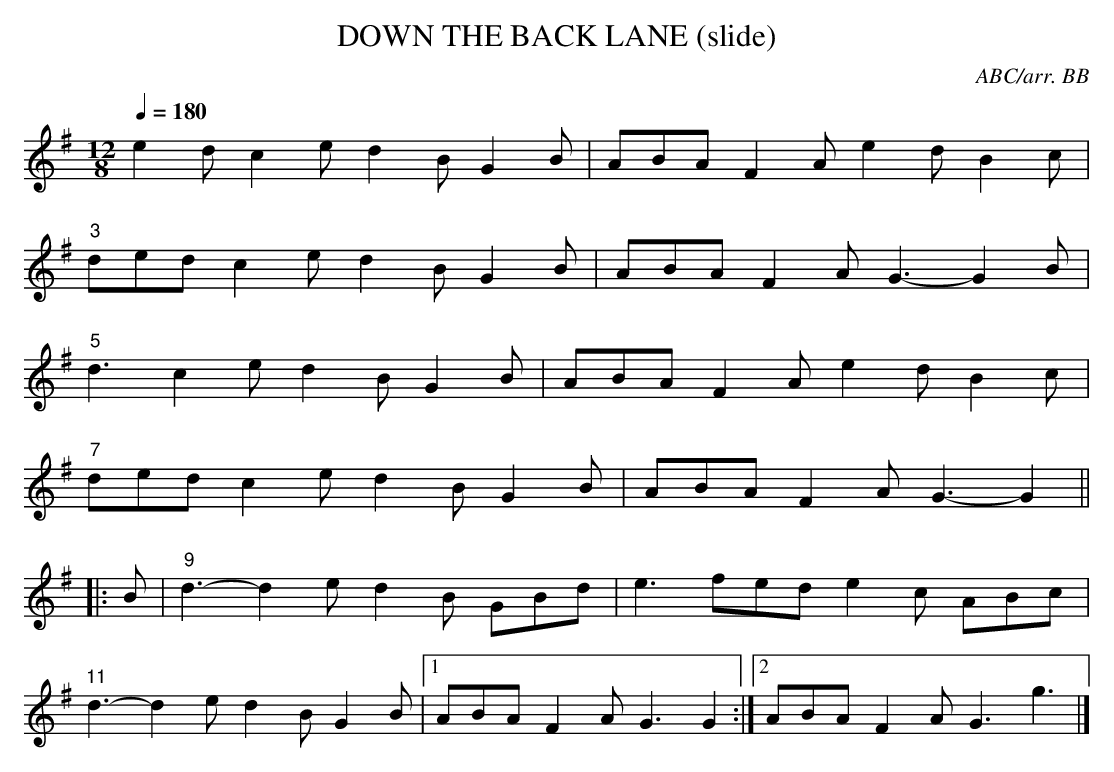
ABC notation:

X:1
T:DOWN THE BACK LANE (slide)
C:ABC/arr. BB
Q:1/4=180
L:1/8
M:12/8
K:G
e2d c2e d2B G2B|ABA F2A e2d B2c|
"3"ded c2e d2B G2B|ABA F2A G3-G2B|
"5"d3 c2e d2B G2B|ABA F2A e2d B2c|
"7"ded c2e d2B G2B|ABA F2A G3-G2 ||
|:B|"9"d3-d2e d2B GBd|e3 fed e2c ABc|
"11"d3-d2e d2B G2B|1 ABA F2A G3 G2 :|\
[2 ABA F2A G3 g3|]
